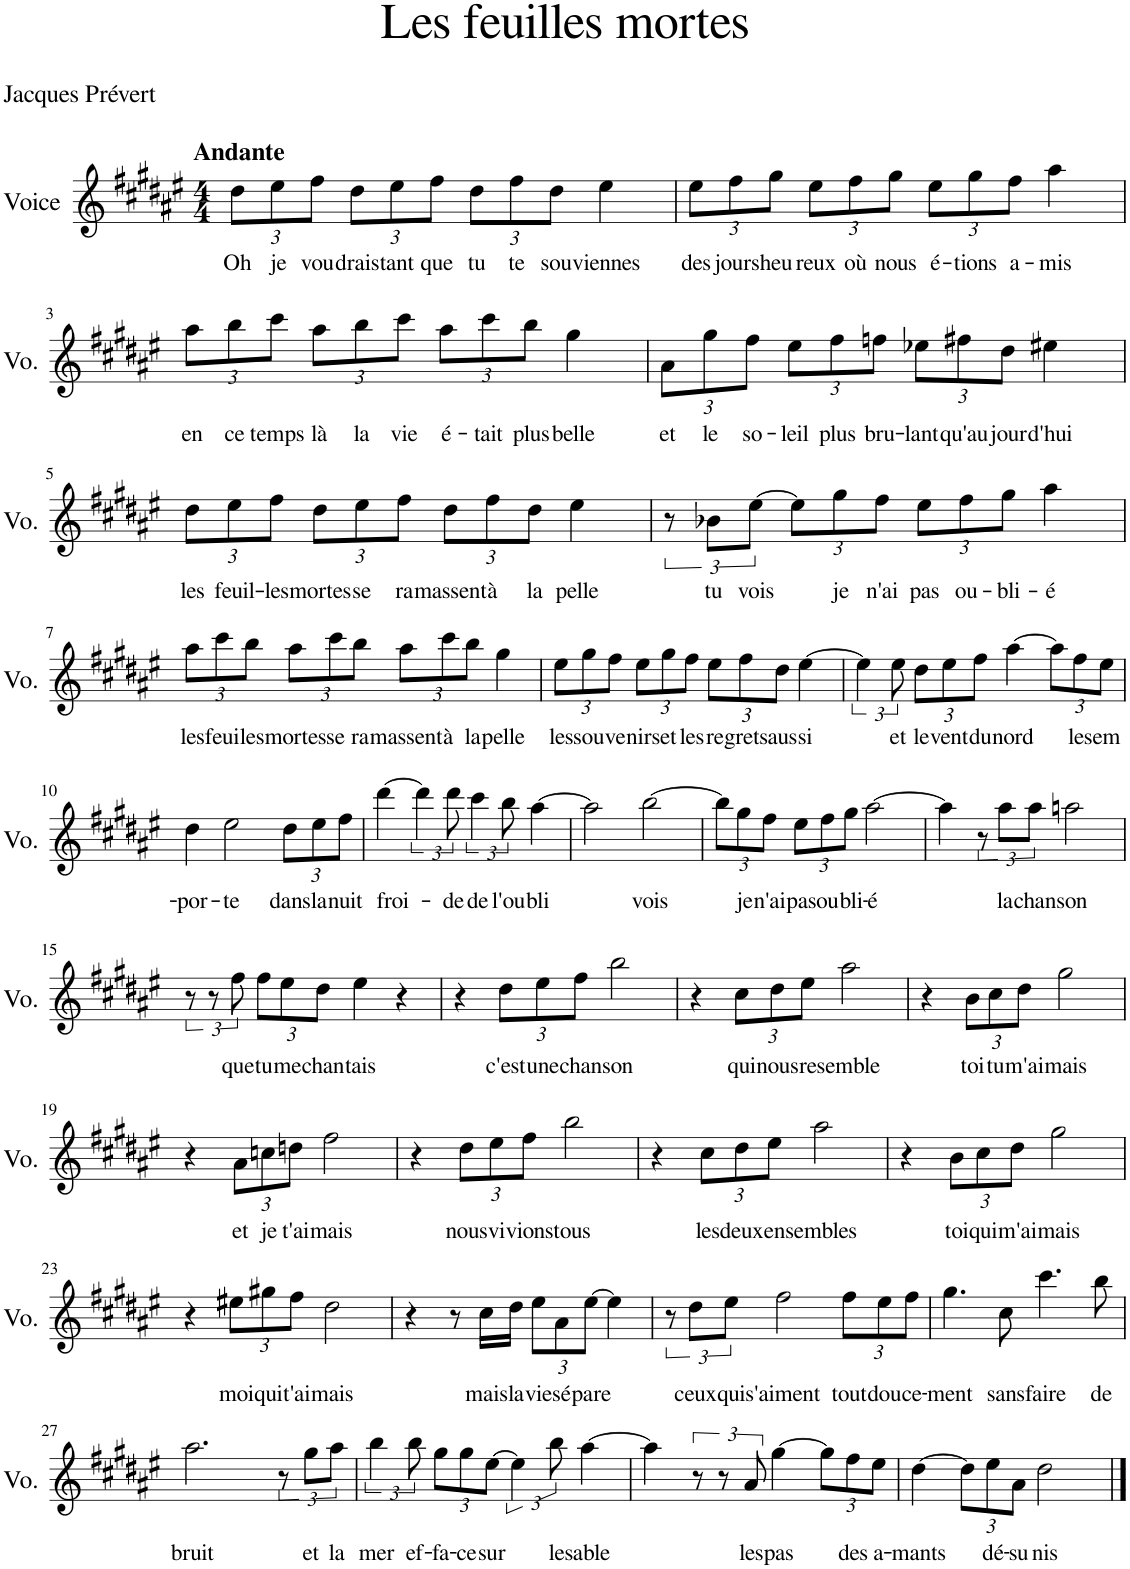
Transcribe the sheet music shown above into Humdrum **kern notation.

**kern	**text
*part1	*part1
*staff1	*staff1
*I"Voice	*
*I'Vo.	*
*clefG2	*
*k[f#c#g#d#a#e#]	*
*M4/4	*
*Xbrackettup	*
=1	=1
!LO:TX:a:B:t=Andante	!
!	!LO:LY:b
12dd#\L	Oh
!	!LO:LY:b
12ee#\	je
!	!LO:LY:b
12ff#\J	vou-
!	!LO:LY:b
12dd#\L	-drais
!	!LO:LY:b
12ee#\	tant
!	!LO:LY:b
12ff#\J	que
!	!LO:LY:b
12dd#\L	tu
!	!LO:LY:b
12ff#\	te
!	!LO:LY:b
12dd#\J	sou-
!	!LO:LY:b
4ee#\	-viennes
=2	=2
!	!LO:LY:b
12ee#\L	des
!	!LO:LY:b
12ff#\	jours
!	!LO:LY:b
12gg#\J	heu-
!	!LO:LY:b
12ee#\L	-reux
!	!LO:LY:b
12ff#\	où
!	!LO:LY:b
12gg#\J	nous
!	!LO:LY:b
12ee#\L	é-
!	!LO:LY:b
12gg#\	-tions
!	!LO:LY:b
12ff#\J	a-
!	!LO:LY:b
4aa#\	-mis
!!LO:LB:g=z
=3	=3
!	!LO:LY:b
12aa#\L	-en
!	!LO:LY:b
12bb\	ce
!	!LO:LY:b
12ccc#\J	temps
!	!LO:LY:b
12aa#\L	là
!	!LO:LY:b
12bb\	la
!	!LO:LY:b
12ccc#\J	vie
!	!LO:LY:b
12aa#\L	é-
!	!LO:LY:b
12ccc#\	-tait
!	!LO:LY:b
12bb\J	plus
!	!LO:LY:b
4gg#\	belle
=4	=4
!	!LO:LY:b
12a#\L	et
!	!LO:LY:b
12gg#\	le
!	!LO:LY:b
12ff#\J	so-
!	!LO:LY:b
12ee#\L	-leil
!	!LO:LY:b
12ff#\	plus
!	!LO:LY:b
12ffn\J	bru-
!	!LO:LY:b
12ee-X\L	-lant
!	!LO:LY:b
12ff#X\	qu'au-
!	!LO:LY:b
12dd#\J	-jour-
!	!LO:LY:b
4ee#X\	-d'hui
!!LO:LB:g=z
=5	=5
!	!LO:LY:b
12dd#\L	les
!	!LO:LY:b
12ee#\	feuil-
!	!LO:LY:b
12ff#\J	-les
!	!LO:LY:b
12dd#\L	mortes
!	!LO:LY:b
12ee#\	se
!	!LO:LY:b
12ff#\J	ra-
!	!LO:LY:b
12dd#\L	-massent
!	!LO:LY:b
12ff#\	à
!	!LO:LY:b
12dd#\J	la
!	!LO:LY:b
4ee#\	pelle
=6	=6
*brackettup	*
12r	.
!	!LO:LY:b
12b-X\L	tu
!	!LO:LY:b
[12ee#\J	vois
*Xbrackettup	*
12ee#\L]	.
!	!LO:LY:b
12gg#\	je
!	!LO:LY:b
12ff#\J	n'ai
!	!LO:LY:b
12ee#\L	pas
!	!LO:LY:b
12ff#\	ou-
!	!LO:LY:b
12gg#\J	-bli-
!	!LO:LY:b
4aa#\	-é
!!LO:LB:g=z
=7	=7
!	!LO:LY:b
12aa#\L	les
!	!LO:LY:b
12ccc#\	feui-
!	!LO:LY:b
12bb\J	-les
!	!LO:LY:b
12aa#\L	mortes
!	!LO:LY:b
12ccc#\	se
!	!LO:LY:b
12bb\J	ra-
!	!LO:LY:b
12aa#\L	-massent
!	!LO:LY:b
12ccc#\	à
!	!LO:LY:b
12bb\J	la
!	!LO:LY:b
4gg#\	pelle
=8	=8
!	!LO:LY:b
12ee#\L	les
!	!LO:LY:b
12gg#\	sou-
!	!LO:LY:b
12ff#\J	-ve-
!	!LO:LY:b
12ee#\L	-nirs
!	!LO:LY:b
12gg#\	et
!	!LO:LY:b
12ff#\J	les
!	!LO:LY:b
12ee#\L	re-
!	!LO:LY:b
12ff#\	-grets
!	!LO:LY:b
12dd#\J	aus-
!	!LO:LY:b
[4ee#\	-si
=9	=9
*brackettup	*
6ee#\]	.
!	!LO:LY:b
12ee#\	et
*Xbrackettup	*
!	!LO:LY:b
12dd#\L	le
!	!LO:LY:b
12ee#\	vent
!	!LO:LY:b
12ff#\J	du
!	!LO:LY:b
[4aa#\	nord
12aa#\L]	.
!	!LO:LY:b
12ff#\	les
!	!LO:LY:b
12ee#\J	em-
!!LO:LB:g=z
=10	=10
!	!LO:LY:b
4dd#\	-por-
!	!LO:LY:b
2ee#\	-te
!	!LO:LY:b
12dd#\L	dans
!	!LO:LY:b
12ee#\	la
!	!LO:LY:b
12ff#\J	nuit
=11	=11
!	!LO:LY:b
[4ddd#\	froi-
*brackettup	*
6ddd#\]	.
!	!LO:LY:b
12ddd#\	-de
!	!LO:LY:b
6ccc#\	de
!	!LO:LY:b
12bb\	l'ou-
!	!LO:LY:b
[4aa#\	-bli
=12	=12
2aa#\]	.
!	!LO:LY:b
[2bb\	vois
=13	=13
*Xbrackettup	*
12bb\L]	.
!	!LO:LY:b
12gg#\	je
!	!LO:LY:b
12ff#\J	n'ai
!	!LO:LY:b
12ee#\L	pas
!	!LO:LY:b
12ff#\	ou-
!	!LO:LY:b
12gg#\J	-bli-
!	!LO:LY:b
[2aa#\	-é
=14	=14
4aa#\]	.
*brackettup	*
12r	.
!	!LO:LY:b
12aa#\L	la
!	!LO:LY:b
12aa#\J	chan-
!	!LO:LY:b
2aan\	-son
!!LO:LB:g=z
=15	=15
12r	.
12r	.
!	!LO:LY:b
12ff#\	que
*Xbrackettup	*
!	!LO:LY:b
12ff#\L	tu
!	!LO:LY:b
12ee#\	me
!	!LO:LY:b
12dd#\J	chan-
!	!LO:LY:b
4ee#\	-tais
4r	.
=16	=16
4r	.
!	!LO:LY:b
12dd#\L	c'est
!	!LO:LY:b
12ee#\	une
!	!LO:LY:b
12ff#\J	chan-
!	!LO:LY:b
2bb\	-son
=17	=17
4r	.
!	!LO:LY:b
12cc#\L	qui
!	!LO:LY:b
12dd#\	nous
!	!LO:LY:b
12ee#\J	re-
!	!LO:LY:b
2aa#\	-semble
=18	=18
4r	.
!	!LO:LY:b
12b\L	toi
!	!LO:LY:b
12cc#\	tu
!	!LO:LY:b
12dd#\J	m'ai-
!	!LO:LY:b
2gg#\	-mais
!!LO:LB:g=z
=19	=19
4r	.
!	!LO:LY:b
12a#\L	et
!	!LO:LY:b
12ccn\	je
!	!LO:LY:b
12ddn\J	t'ai-
!	!LO:LY:b
2ff#\	-mais
=20	=20
4r	.
!	!LO:LY:b
12dd#\L	nous
!	!LO:LY:b
12ee#\	vi-
!	!LO:LY:b
12ff#\J	-vions
!	!LO:LY:b
2bb\	tous
=21	=21
4r	.
!	!LO:LY:b
12cc#\L	les
!	!LO:LY:b
12dd#\	deux
!	!LO:LY:b
12ee#\J	en-
!	!LO:LY:b
2aa#\	-sembles
=22	=22
4r	.
!	!LO:LY:b
12b\L	toi
!	!LO:LY:b
12cc#\	qui
!	!LO:LY:b
12dd#\J	m'ai-
!	!LO:LY:b
2gg#\	-mais
!!LO:LB:g=z
=23	=23
4r	.
!	!LO:LY:b
12ee#X\L	moi
!	!LO:LY:b
12gg#X\	qui
!	!LO:LY:b
12ff#\J	t'ai-
!	!LO:LY:b
2dd#\	-mais
=24	=24
4r	.
8r	.
!	!LO:LY:b
16cc#\LL	mais
!	!LO:LY:b
16dd#\JJ	la
!	!LO:LY:b
12ee#\L	vie
!	!LO:LY:b
12a#\	sé-
!	!LO:LY:b
[12ee#\J	-pare
4ee#\]	.
=25	=25
*brackettup	*
12r	.
!	!LO:LY:b
12dd#\L	ceux
!	!LO:LY:b
12ee#\J	qui
!	!LO:LY:b
2ff#\	s'aiment
*Xbrackettup	*
!	!LO:LY:b
12ff#\L	tout
!	!LO:LY:b
12ee#\	dou-
!	!LO:LY:b
12ff#\J	-ce-
=26	=26
!	!LO:LY:b
4.gg#\	-ment
!	!LO:LY:b
8cc#\	sans
!	!LO:LY:b
4.ccc#\	faire
!	!LO:LY:b
8bb\	de
!!LO:LB:g=z
=27	=27
!	!LO:LY:b
2.aa#\	bruit
*brackettup	*
12r	.
!	!LO:LY:b
12gg#\L	et
!	!LO:LY:b
12aa#\J	la
=28	=28
!	!LO:LY:b
6bb\	mer
!	!LO:LY:b
12bb\	ef-
*Xbrackettup	*
!	!LO:LY:b
12gg#\L	-fa-
!	!LO:LY:b
12gg#\	-ce
!	!LO:LY:b
[4ee#\	sur
!	!LO:LY:b
12bb\	le
!	!LO:LY:b
[4aa#\	sable
=29	=29
4aa#\]	.
*brackettup	*
12r	.
12r	.
!	!LO:LY:b
12a#/	les
!	!LO:LY:b
[4gg#\	pas
*Xbrackettup	*
12gg#\L]	.
!	!LO:LY:b
12ff#\	des
!	!LO:LY:b
12ee#\J	a-
=30	=30
!	!LO:LY:b
[4dd#\	-mants
12dd#\L]	.
!	!LO:LY:b
12ee#\	dé-
!	!LO:LY:b
12a#\J	-su-
!	!LO:LY:b
2dd#\	-nis
==	==
*-	*-
